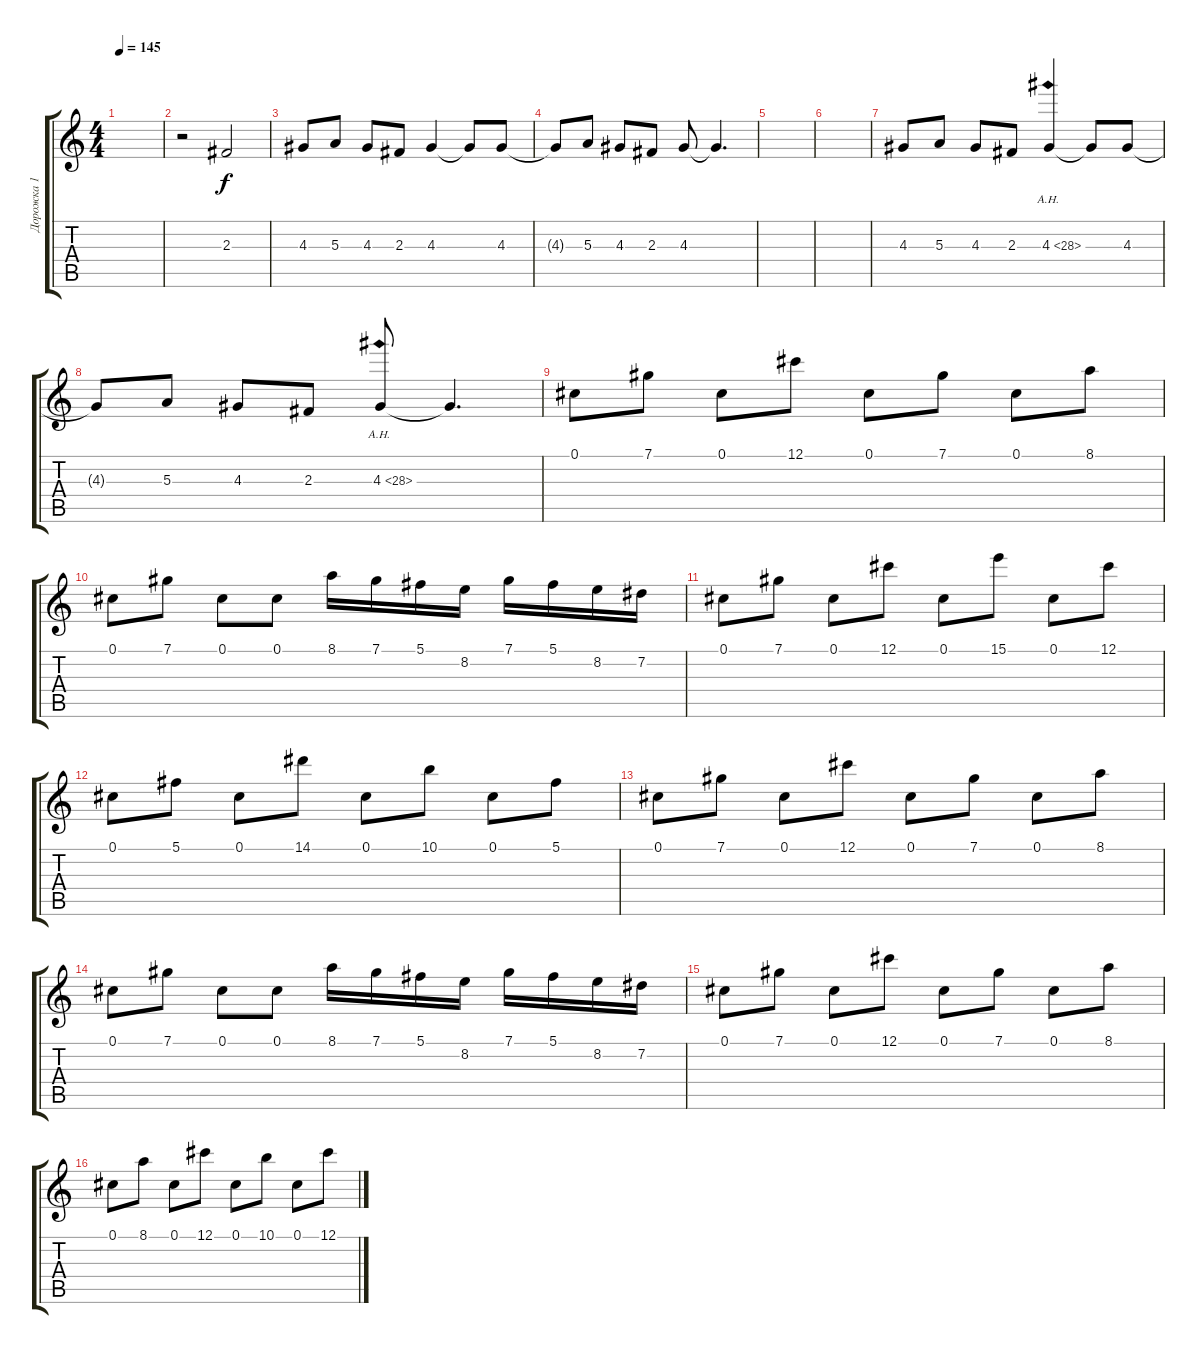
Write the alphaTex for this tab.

\track ("Дорожка 1" "Дорожка 1") {instrument distortionguitar}
\staff {score tabs}
\tuning (Db4 Ab3 E3 B2 Gb2 Db2) {hide}
\ts (4 4)
\tempo 145
\clef g2
\ks c
|
r.2 2.3.2 |
4.3.8 5.3.8 4.3.8 2.3.8 4.3.4 4.3{t}.8 4.3.8 |
4.3{t}.8 5.3.8 4.3.8 2.3.8 4.3.8 4.3{t}.4{d} |
|
|
4.3.8 5.3.8 4.3.8 2.3.8 4.3{ah 24}.4 4.3{t}.8 4.3.8 |
4.3{t}.8 5.3.8 4.3.8 2.3.8 4.3{ah 24}.8 4.3{t}.4{d} |
0.1.8 7.1.8 0.1.8 12.1.8 0.1.8 7.1.8 0.1.8 8.1.8 |
0.1.8 7.1.8 0.1.8 0.1.8 8.1.16 7.1.16 5.1.16 8.2.16 7.1.16 5.1.16 8.2.16 7.2.16 |
0.1.8 7.1.8 0.1.8 12.1.8 0.1.8 15.1.8 0.1.8 12.1.8 |
0.1.8 5.1.8 0.1.8 14.1.8 0.1.8 10.1.8 0.1.8 5.1.8 |
0.1.8 7.1.8 0.1.8 12.1.8 0.1.8 7.1.8 0.1.8 8.1.8 |
0.1.8 7.1.8 0.1.8 0.1.8 8.1.16 7.1.16 5.1.16 8.2.16 7.1.16 5.1.16 8.2.16 7.2.16 |
0.1.8 7.1.8 0.1.8 12.1.8 0.1.8 7.1.8 0.1.8 8.1.8 |
0.1.8 8.1.8 0.1.8 12.1.8 0.1.8 10.1.8 0.1.8 12.1.8
